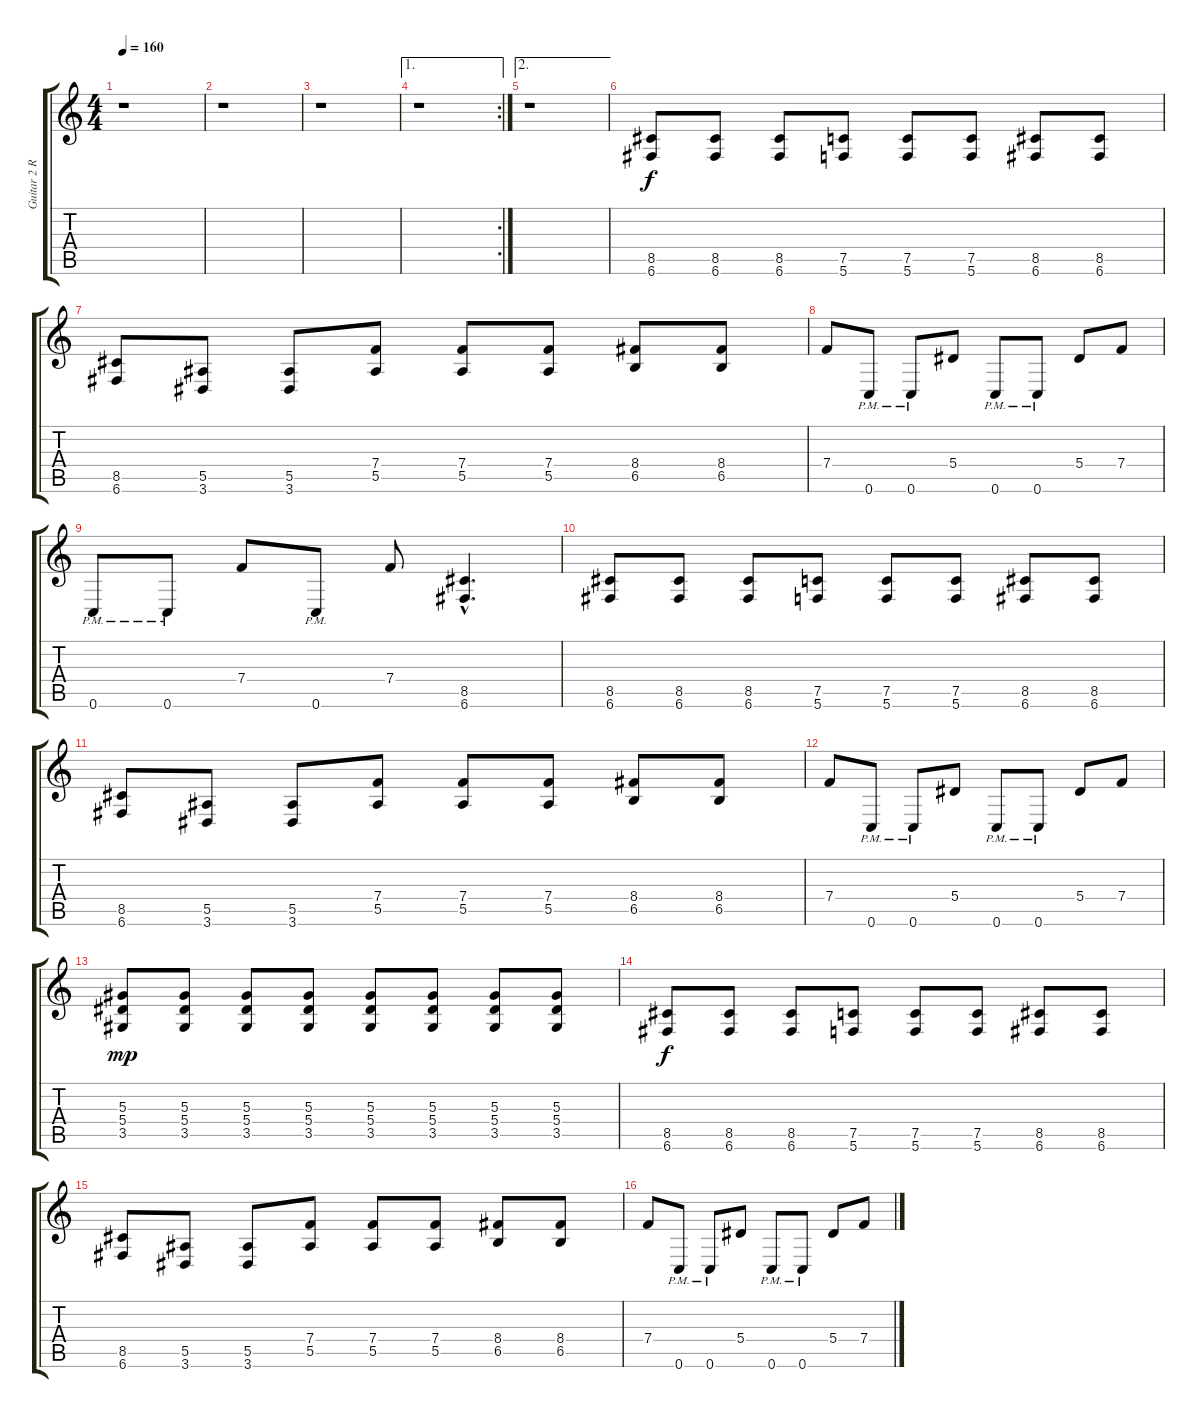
\track ("Guitar 2 Right (Bjorn)" "Guitar 2 R") {instrument distortionguitar}
\staff {score tabs}
\tuning (C4 G3 Eb3 Bb2 F2 C2) {hide}
\ts (4 4)
\tempo 160
\clef g2
\ks c
r.1{dy f} |
r.1 |
r.1 |
\ae 1
\rc 2
r.1 |
\ae 2
r.1 |
(8.5 6.6).8 (8.5 6.6).8 (8.5 6.6).8 (7.5 5.6).8 (7.5 5.6).8 (7.5 5.6).8 (8.5 6.6).8 (8.5 6.6).8 |
(8.5 6.6).8 (5.5 3.6).8 (5.5 3.6).8 (7.4 5.5).8 (7.4 5.5).8 (7.4 5.5).8 (8.4 6.5).8 (8.4 6.5).8 |
7.4.8 0.6{pm}.8 0.6{pm}.8 5.4.8 0.6{pm}.8 0.6{pm}.8 5.4.8 7.4.8 |
0.6{pm}.8 0.6{pm}.8 7.4.8 0.6{pm}.8 7.4.8 (8.5{hac} 6.6{hac}).4{d} |
(8.5 6.6).8 (8.5 6.6).8 (8.5 6.6).8 (7.5 5.6).8 (7.5 5.6).8 (7.5 5.6).8 (8.5 6.6).8 (8.5 6.6).8 |
(8.5 6.6).8 (5.5 3.6).8 (5.5 3.6).8 (7.4 5.5).8 (7.4 5.5).8 (7.4 5.5).8 (8.4 6.5).8 (8.4 6.5).8 |
7.4.8 0.6{pm}.8 0.6{pm}.8 5.4.8 0.6{pm}.8 0.6{pm}.8 5.4.8 7.4.8 |
(5.3 5.4 3.5).8{dy mp} (5.3 5.4 3.5).8 (5.3 5.4 3.5).8 (5.3 5.4 3.5).8 (5.3 5.4 3.5).8 (5.3 5.4 3.5).8 (5.3 5.4 3.5).8 (5.3 5.4 3.5).8 |
(8.5 6.6).8{dy f} (8.5 6.6).8 (8.5 6.6).8 (7.5 5.6).8 (7.5 5.6).8 (7.5 5.6).8 (8.5 6.6).8 (8.5 6.6).8 |
(8.5 6.6).8 (5.5 3.6).8 (5.5 3.6).8 (7.4 5.5).8 (7.4 5.5).8 (7.4 5.5).8 (8.4 6.5).8 (8.4 6.5).8 |
7.4.8 0.6{pm}.8 0.6{pm}.8 5.4.8 0.6{pm}.8 0.6{pm}.8 5.4.8 7.4.8
